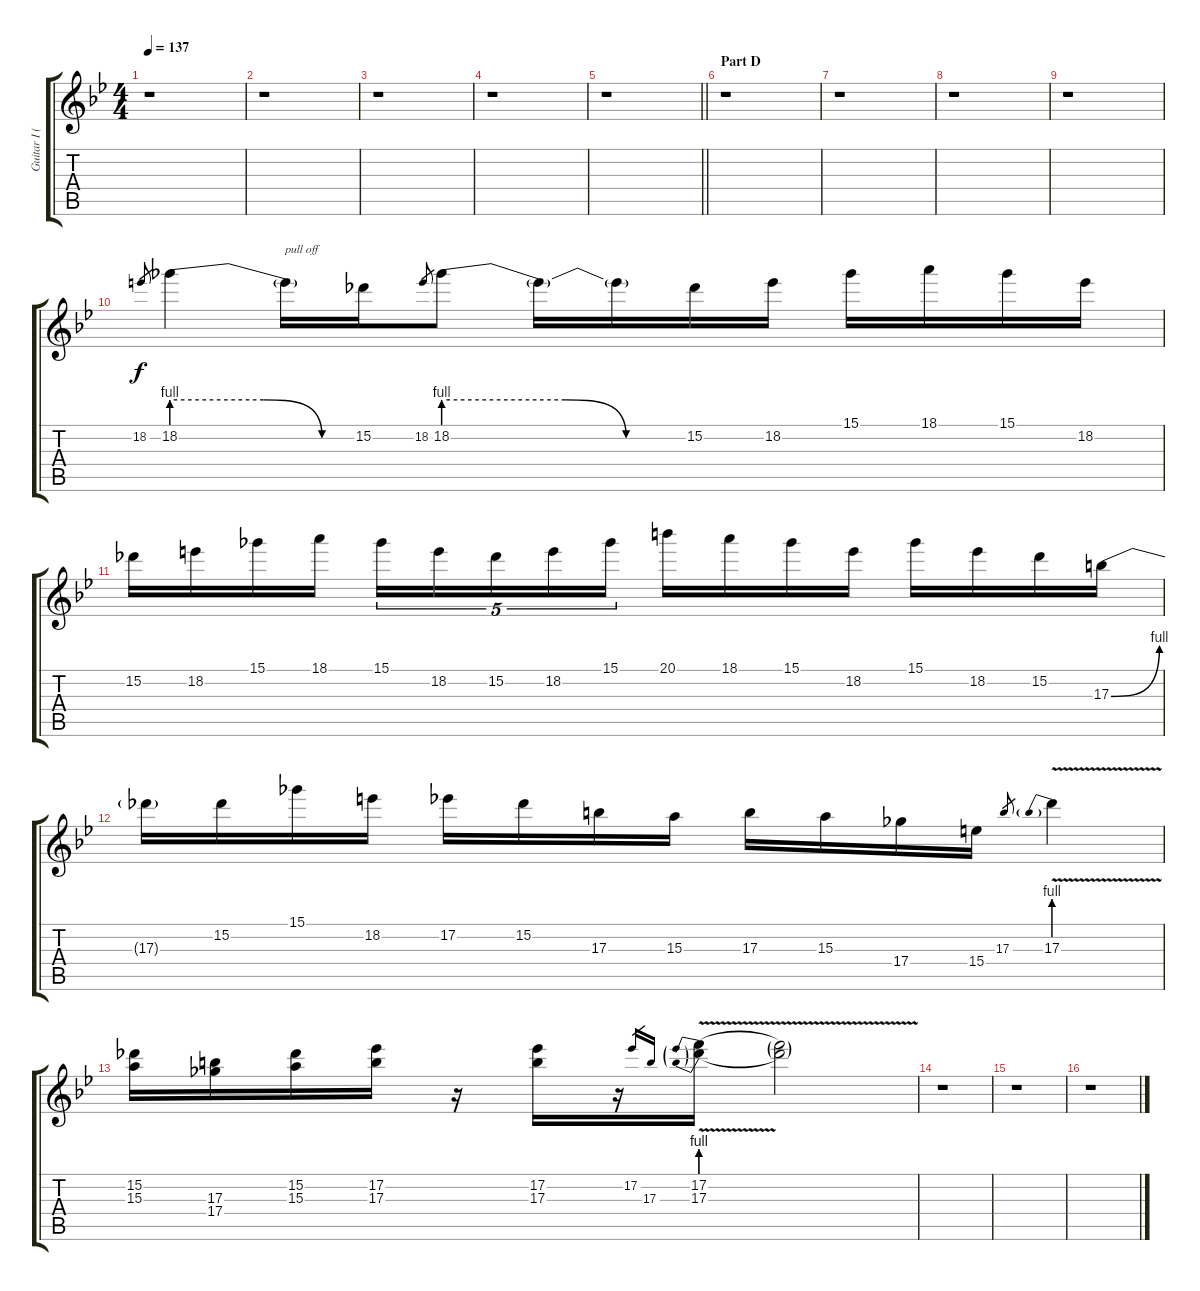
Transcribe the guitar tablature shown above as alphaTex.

\track ("Guitar I (Daita)" "Guitar I (") {instrument distortionguitar}
\staff {score tabs}
\tuning (Eb4 Bb3 Gb3 Db3 Ab2 Eb2) {hide}
\ts (4 4)
\tempo 137
\clef g2
\ks bb
r.1{dy f} |
r.1 |
r.1 |
r.1 |
\barLineRight lightlight
r.1 |
\section ("" "Part D")
r.1 |
r.1 |
r.1 |
r.1 |
18.2.8{gr} 18.2{be (custom 0 4 30 4 49 0 60 0)}.4 18.2{t}.16{txt "pull off"} 15.2.16 18.2.8{gr} 18.2{be (custom 0 4 30 4 45 0 60 0)}.8 18.2{t}.16 18.2{t}.16 15.2.16 18.2.16 15.1.16 18.1.16 15.1.16 18.2.16 |
15.2.16 18.2.16 15.1.16 18.1.16 15.1.16{tu (5 4)} 18.2.16{tu (5 4)} 15.2.16{tu (5 4)} 18.2.16{tu (5 4)} 15.1.16{tu (5 4)} 20.1.16 18.1.16 15.1.16 18.2.16 15.1.16 18.2.16 15.2.16 17.3{be (bend 0 0 60 4)}.16 |
17.3{t}.16 15.2.16 15.1.16 18.2.16 17.2.16 15.2.16 17.3.16 15.3.16 17.3.16 15.3.16 17.4.16 15.4.16 17.3.8{gr} 17.3{be (prebend 0 4 60 4) v}.4 |
(15.2 15.3).16 (17.3 17.4).16 (15.2 15.3).16 (17.2 17.3).16 r.16 (17.2 17.3).16 r.16 17.2.16{gr} 17.3.16{gr} (17.2{be (prebend 0 4 60 4)} 17.3{be (prebend 0 4 60 4) v}).16 (17.2{t} 17.3{t}).2 |
r.1 |
r.1 |
r.1
